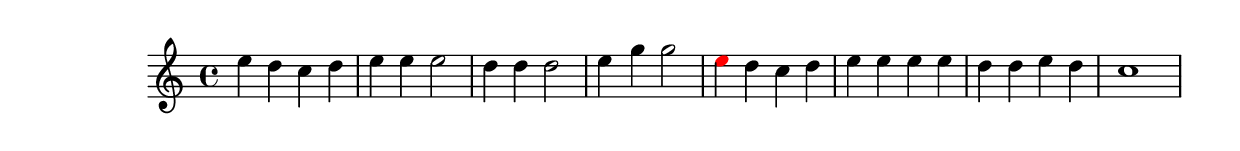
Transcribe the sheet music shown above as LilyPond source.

\version "2.18.2"
\language "english"

\header {
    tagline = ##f
}

\layout {}

\paper {}

\score {
    \new Staff
    {
        {   % measure
            \time 4/4
            \tweak color #black
            e''4
            \tweak color #black
            d''4
            \tweak color #black
            c''4
            \tweak color #black
            d''4
        }   % measure
        {   % measure
            \tweak color #black
            e''4
            \tweak color #black
            e''4
            \tweak color #black
            e''2
        }   % measure
        {   % measure
            \tweak color #black
            d''4
            \tweak color #black
            d''4
            \tweak color #black
            d''2
        }   % measure
        {   % measure
            \tweak color #black
            e''4
            \tweak color #black
            g''4
            \tweak color #black
            g''2
        }   % measure
        {   % measure
            \tweak color #red
            e''4
            d''4
            c''4
            d''4
        }   % measure
        {   % measure
            e''4
            e''4
            e''4
            e''4
        }   % measure
        {   % measure
            d''4
            d''4
            e''4
            d''4
        }   % measure
        {   % measure
            c''1
        }   % measure
    }
}